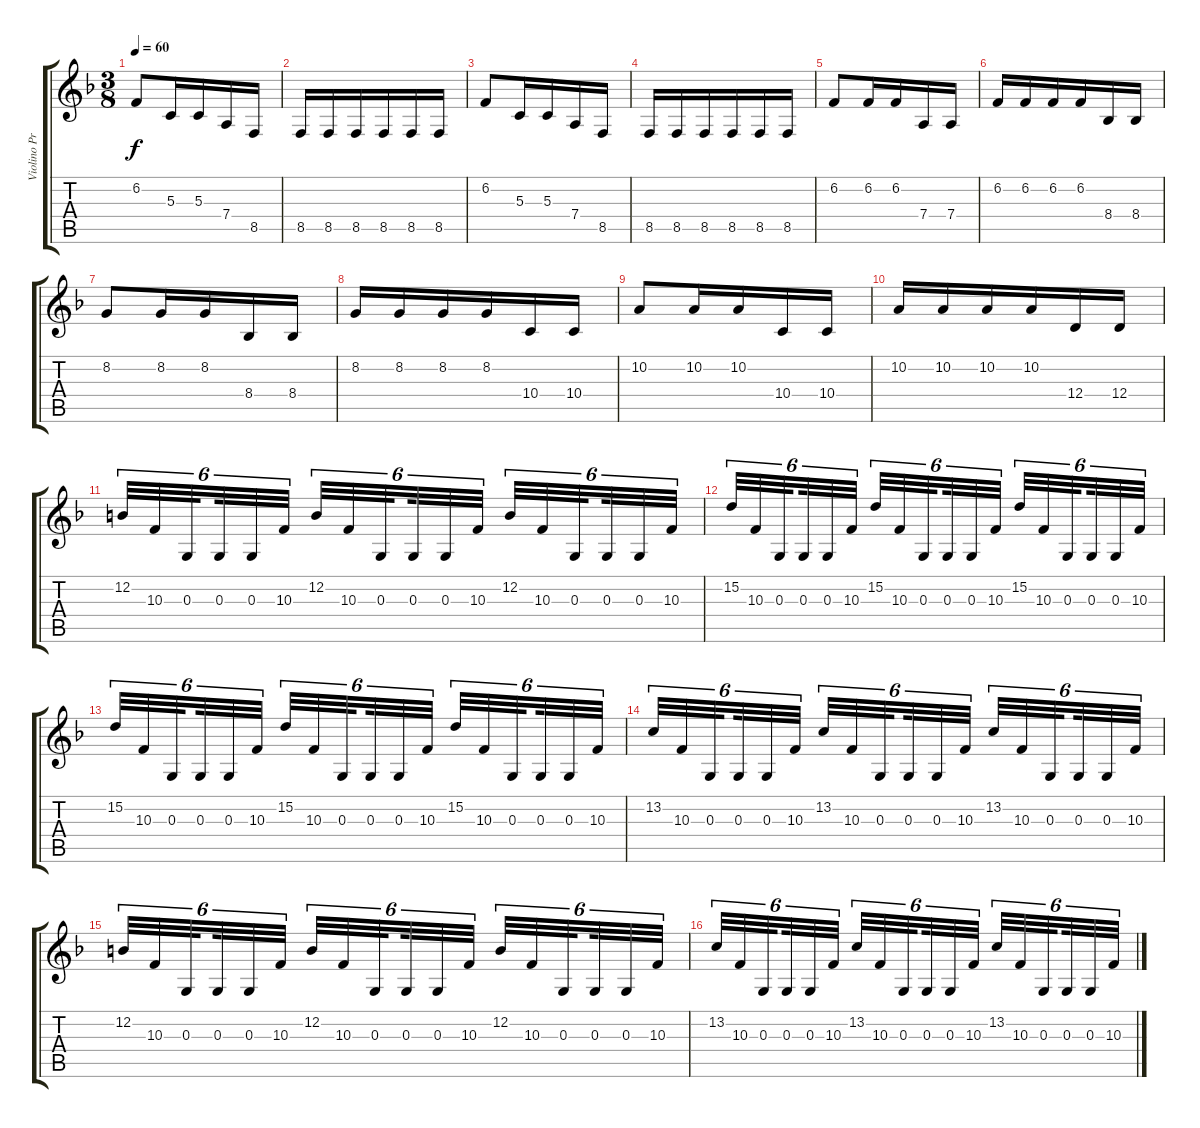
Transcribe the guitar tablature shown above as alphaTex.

\track ("Violino Principale" "Violino Pr") {instrument violin}
\staff {score tabs}
\tuning (E4 B3 G3 D3 A2 E2) {hide}
\ts (3 8)
\tempo 60
\clef g2
\ks f
6.2.8{dy f} 5.3.16 5.3.16 7.4.16 8.5.16 |
8.5.16 8.5.16 8.5.16 8.5.16 8.5.16 8.5.16 |
6.2.8 5.3.16 5.3.16 7.4.16 8.5.16 |
8.5.16 8.5.16 8.5.16 8.5.16 8.5.16 8.5.16 |
6.2.8 6.2.16 6.2.16 7.4.16 7.4.16 |
6.2.16 6.2.16 6.2.16 6.2.16 8.4.16 8.4.16 |
8.2.8 8.2.16 8.2.16 8.4.16 8.4.16 |
8.2.16 8.2.16 8.2.16 8.2.16 10.4.16 10.4.16 |
10.2.8 10.2.16 10.2.16 10.4.16 10.4.16 |
10.2.16 10.2.16 10.2.16 10.2.16 12.4.16 12.4.16 |
12.2.32{tu (6 4)} 10.3.32{tu (6 4)} 0.3.32{tu (6 4) beam splitsecondary} 0.3.32{tu (6 4)} 0.3.32{tu (6 4)} 10.3.32{tu (6 4)} 12.2.32{tu (6 4)} 10.3.32{tu (6 4)} 0.3.32{tu (6 4) beam splitsecondary} 0.3.32{tu (6 4)} 0.3.32{tu (6 4)} 10.3.32{tu (6 4)} 12.2.32{tu (6 4)} 10.3.32{tu (6 4)} 0.3.32{tu (6 4) beam splitsecondary} 0.3.32{tu (6 4)} 0.3.32{tu (6 4)} 10.3.32{tu (6 4)} |
15.2.32{tu (6 4)} 10.3.32{tu (6 4)} 0.3.32{tu (6 4) beam splitsecondary} 0.3.32{tu (6 4)} 0.3.32{tu (6 4)} 10.3.32{tu (6 4)} 15.2.32{tu (6 4)} 10.3.32{tu (6 4)} 0.3.32{tu (6 4) beam splitsecondary} 0.3.32{tu (6 4)} 0.3.32{tu (6 4)} 10.3.32{tu (6 4)} 15.2.32{tu (6 4)} 10.3.32{tu (6 4)} 0.3.32{tu (6 4) beam splitsecondary} 0.3.32{tu (6 4)} 0.3.32{tu (6 4)} 10.3.32{tu (6 4)} |
15.2.32{tu (6 4)} 10.3.32{tu (6 4)} 0.3.32{tu (6 4) beam splitsecondary} 0.3.32{tu (6 4)} 0.3.32{tu (6 4)} 10.3.32{tu (6 4)} 15.2.32{tu (6 4)} 10.3.32{tu (6 4)} 0.3.32{tu (6 4) beam splitsecondary} 0.3.32{tu (6 4)} 0.3.32{tu (6 4)} 10.3.32{tu (6 4)} 15.2.32{tu (6 4)} 10.3.32{tu (6 4)} 0.3.32{tu (6 4) beam splitsecondary} 0.3.32{tu (6 4)} 0.3.32{tu (6 4)} 10.3.32{tu (6 4)} |
13.2.32{tu (6 4)} 10.3.32{tu (6 4)} 0.3.32{tu (6 4) beam splitsecondary} 0.3.32{tu (6 4)} 0.3.32{tu (6 4)} 10.3.32{tu (6 4)} 13.2.32{tu (6 4)} 10.3.32{tu (6 4)} 0.3.32{tu (6 4) beam splitsecondary} 0.3.32{tu (6 4)} 0.3.32{tu (6 4)} 10.3.32{tu (6 4)} 13.2.32{tu (6 4)} 10.3.32{tu (6 4)} 0.3.32{tu (6 4) beam splitsecondary} 0.3.32{tu (6 4)} 0.3.32{tu (6 4)} 10.3.32{tu (6 4)} |
12.2.32{tu (6 4)} 10.3.32{tu (6 4)} 0.3.32{tu (6 4) beam splitsecondary} 0.3.32{tu (6 4)} 0.3.32{tu (6 4)} 10.3.32{tu (6 4)} 12.2.32{tu (6 4)} 10.3.32{tu (6 4)} 0.3.32{tu (6 4) beam splitsecondary} 0.3.32{tu (6 4)} 0.3.32{tu (6 4)} 10.3.32{tu (6 4)} 12.2.32{tu (6 4)} 10.3.32{tu (6 4)} 0.3.32{tu (6 4) beam splitsecondary} 0.3.32{tu (6 4)} 0.3.32{tu (6 4)} 10.3.32{tu (6 4)} |
13.2.32{tu (6 4)} 10.3.32{tu (6 4)} 0.3.32{tu (6 4) beam splitsecondary} 0.3.32{tu (6 4)} 0.3.32{tu (6 4)} 10.3.32{tu (6 4)} 13.2.32{tu (6 4)} 10.3.32{tu (6 4)} 0.3.32{tu (6 4) beam splitsecondary} 0.3.32{tu (6 4)} 0.3.32{tu (6 4)} 10.3.32{tu (6 4)} 13.2.32{tu (6 4)} 10.3.32{tu (6 4)} 0.3.32{tu (6 4) beam splitsecondary} 0.3.32{tu (6 4)} 0.3.32{tu (6 4)} 10.3.32{tu (6 4)}
